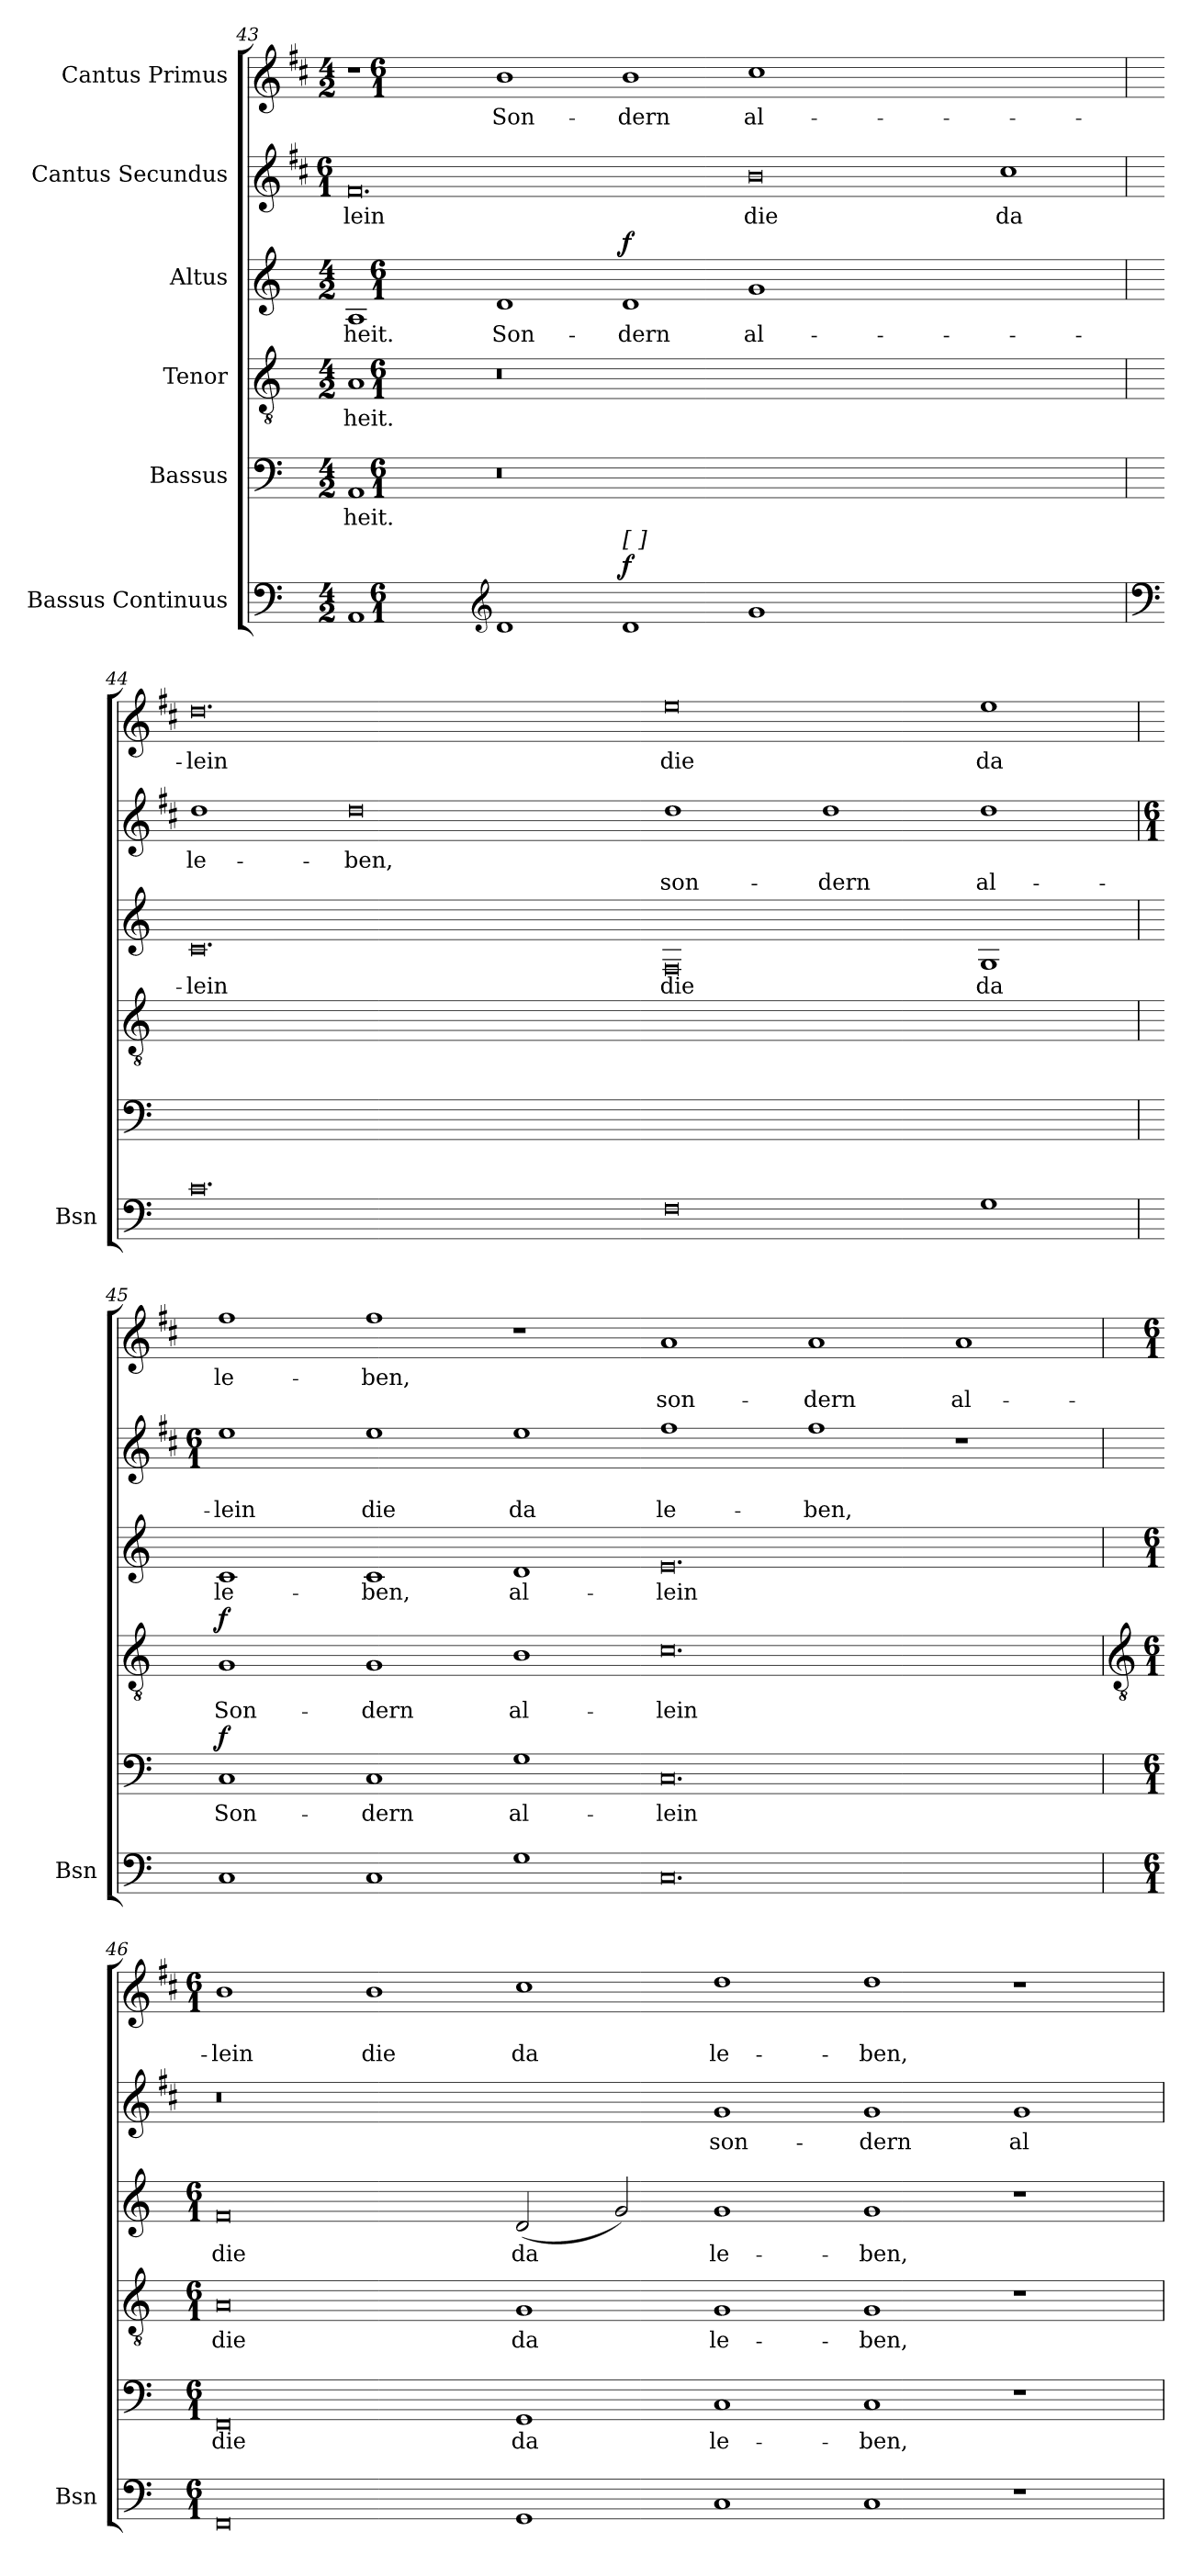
**kern	**dynam	**kern	**text	**dynam	**kern	**text	**dynam	**kern	**text	**dynam	**kern	**text	**text	**kern	**text	**text
*part6	*part6	*part5	*part5	*part5	*part4	*part4	*part4	*part3	*part3	*part3	*part2	*part2	*part2	*part1	*part1	*part1
*staff6	*staff6	*staff5	*staff5	*staff5	*staff4	*staff4	*staff4	*staff3	*staff3	*staff3	*staff2	*staff2	*staff2	*staff1	*staff1	*staff1
*I"Bassus  Continuus	*	*I"Bassus	*	*	*I"Tenor	*	*	*I"Altus	*	*	*I"Cantus Secundus	*	*	*I"Cantus Primus	*	*
*I'Bsn	*	*	*	*	*	*	*	*	*	*	*	*	*	*	*	*
*clefF4	*	*clefF4	*	*	*clefGv2	*	*	*clefG2	*	*	*clefG2	*	*	*clefG2	*	*
*	*	*	*	*	*	*	*	*	*	*	*ITrd1c2	*	*	*ITrd1c2	*	*
*k[]	*	*k[]	*	*	*k[]	*	*	*k[]	*	*	*k[]	*	*	*k[]	*	*
*C:	*	*C:	*	*	*C:	*	*	*C:	*	*	*C:	*	*	*C:	*	*
*M4/2	*	*M4/2	*	*	*M4/2	*	*	*M4/2	*	*	*M6/1	*	*	*M4/2	*	*
=43	=43	=43	=43	=43	=43	=43	=43	=43	=43	=43	=43	=43	=43	=43	=43	=43
!	!	!	!LO:LY:b	!	!	!LO:LY:b	!	!	!LO:LY:b	!	!	!LO:LY:b	!	!	!	!
1AA	.	1AA	heit.	.	1A	heit.	.	1A	heit.	.	0.e	-lein	.	1r	.	.
*clefG2	*	*	*	*	*	*	*	*	*	*	*	*	*	*	*	*
*M6/1	*	*M6/1	*	*	*M6/1	*	*	*M6/1	*	*	*	*	*	*M6/1	*	*
!LO:TX:a:t=[  ]	!	!	!	!	!	!	!	!	!	!	!	!	!	!	!	!
!	!LO:DY:a	!	!	!	!	!	!	!	!LO:LY:b	!LO:DY:a	!	!	!	!	!LO:LY:b	!
1d	f	0.r	.	.	0.r	.	.	1d	Son-	f	.	.	.	1a	Son-	.
!	!	!	!	!	!	!	!	!	!LO:LY:b	!	!	!	!	!	!LO:LY:b	!
1d	.	.	.	.	.	.	.	1d	-dern	.	.	.	.	1a	-dern	.
!	!	!	!	!	!	!	!	!	!LO:LY:b	!	!	!LO:LY:b	!	!	!LO:LY:b	!
1g	.	.	.	.	.	.	.	1g	al-	.	0a	die	.	1b	al-	.
0ryy	.	0ryy	.	.	0ryy	.	.	0ryy	.	.	.	.	.	0ryy	.	.
!	!	!	!	!	!	!	!	!	!	!	!	!LO:LY:b	!	!	!	!
.	.	.	.	.	.	.	.	.	.	.	1b	da	.	.	.	.
=44	=44	=44	=44	=44	=44	=44	=44	=44	=44	=44	=44	=44	=44	=44	=44	=44
*clefF4	*	*	*	*	*	*	*	*	*	*	*	*	*	*	*	*
!	!	!	!	!	!	!	!	!	!LO:LY:b	!	!	!LO:LY:b	!	!	!LO:LY:b	!
0.c	.	0ryy	.	.	0ryy	.	.	0.c	-lein	.	1cc	le-	.	0.cc	-lein	.
!	!	!	!	!	!	!	!	!	!	!	!	!LO:LY:b	!	!	!	!
.	.	.	.	.	.	.	.	.	.	.	0cc	-ben,	.	.	.	.
.	.	00ryy	.	.	00ryy	.	.	.	.	.	.	.	.	.	.	.
!	!	!	!	!	!	!	!	!	!LO:LY:b	!	!	!	!LO:LY:b	!	!LO:LY:b	!
0F	.	.	.	.	.	.	.	0F	die	.	1cc	.	son-	0dd	die	.
!	!	!	!	!	!	!	!	!	!	!	!	!	!LO:LY:b	!	!	!
.	.	.	.	.	.	.	.	.	.	.	1cc	.	-dern	.	.	.
!	!	!	!	!	!	!	!	!	!LO:LY:b	!	!	!	!LO:LY:b	!	!LO:LY:b	!
1G	.	.	.	.	.	.	.	1G	da	.	1cc	.	al-	1dd	da	.
!!LO:LB:g=z
=45	=45	=45	=45	=45	=45	=45	=45	=45	=45	=45	=45	=45	=45	=45	=45	=45
*	*	*	*	*	*	*	*	*	*	*	*M6/1	*	*	*	*	*
!	!	!	!LO:LY:b	!LO:DY:a	!	!LO:LY:b	!LO:DY:a	!	!LO:LY:b	!	!	!	!LO:LY:b	!	!LO:LY:b	!
1C	.	1C	Son-	f	1G	Son-	f	1c	le-	.	1dd	.	-lein	1ee	le-	.
!	!	!	!LO:LY:b	!	!	!LO:LY:b	!	!	!LO:LY:b	!	!	!	!LO:LY:b	!	!LO:LY:b	!
1C	.	1C	-dern	.	1G	-dern	.	1c	-ben,	.	1dd	.	die	1ee	-ben,	.
!	!	!	!LO:LY:b	!	!	!LO:LY:b	!	!	!LO:LY:b	!	!	!	!LO:LY:b	!	!	!
1G	.	1G	al-	.	1B	al-	.	1d	al-	.	1dd	.	da	1r	.	.
!	!	!	!LO:LY:b	!	!	!LO:LY:b	!	!	!LO:LY:b	!	!	!	!LO:LY:b	!	!	!LO:LY:b
0.C	.	0.C	-lein	.	0.c	-lein	.	0.e	-lein	.	1ee	.	le-	1g	.	son-
!	!	!	!	!	!	!	!	!	!	!	!	!	!LO:LY:b	!	!	!LO:LY:b
.	.	.	.	.	.	.	.	.	.	.	1ee	.	-ben,	1g	.	-dern
!	!	!	!	!	!	!	!	!	!	!	!	!	!	!	!	!LO:LY:b
.	.	.	.	.	.	.	.	.	.	.	1r	.	.	1g	.	al-
!!LO:LB:g=z
=46	=46	=46	=46	=46	=46	=46	=46	=46	=46	=46	=46	=46	=46	=46	=46	=46
*	*	*	*	*	*clefGv2	*	*	*	*	*	*	*	*	*	*	*
*M6/1	*	*M6/1	*	*	*M6/1	*	*	*M6/1	*	*	*	*	*	*M6/1	*	*
!	!	!	!LO:LY:b	!	!	!LO:LY:b	!	!	!LO:LY:b	!	!	!	!	!	!	!LO:LY:b
0FF	.	0FF	die	.	0A	die	.	0f	die	.	0.r	.	.	1a	.	-lein
!	!	!	!	!	!	!	!	!	!	!	!	!	!	!	!	!LO:LY:b
.	.	.	.	.	.	.	.	.	.	.	.	.	.	1a	.	die
!	!	!	!LO:LY:b	!	!	!LO:LY:b	!	!	!LO:LY:b	!	!	!	!	!	!	!LO:LY:b
1GG	.	1GG	da	.	1G	da	.	(2d	da	.	.	.	.	1b	.	da
.	.	.	.	.	.	.	.	2g)	.	.	.	.	.	.	.	.
!	!	!	!LO:LY:b	!	!	!LO:LY:b	!	!	!LO:LY:b	!	!	!LO:LY:b	!	!	!	!LO:LY:b
1C	.	1C	le-	.	1G	le-	.	1g	le-	.	1f	son-	.	1cc	.	le-
!	!	!	!LO:LY:b	!	!	!LO:LY:b	!	!	!LO:LY:b	!	!	!LO:LY:b	!	!	!	!LO:LY:b
1C	.	1C	-ben,	.	1G	-ben,	.	1g	-ben,	.	1f	-dern	.	1cc	.	-ben,
!	!	!	!	!	!	!	!	!	!	!	!	!LO:LY:b	!	!	!	!
1r	.	1r	.	.	1r	.	.	1r	.	.	1f	al-	.	1r	.	.
=	=	=	=	=	=	=	=	=	=	=	=	=	=	=	=	=
*-	*-	*-	*-	*-	*-	*-	*-	*-	*-	*-	*-	*-	*-	*-	*-	*-
